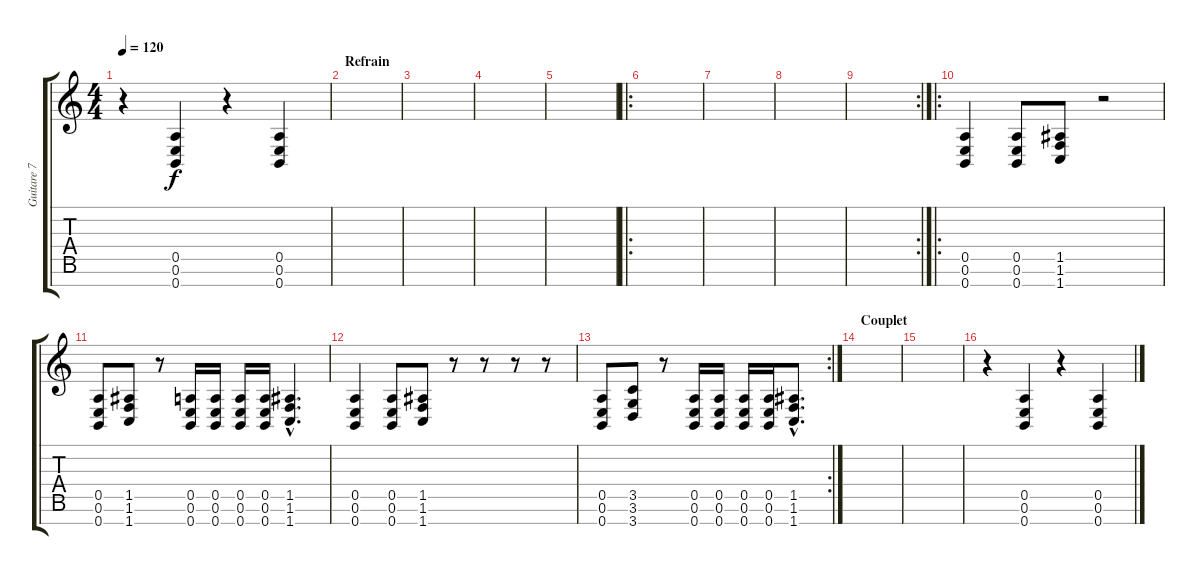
\track ("Guitare 7 cordes B2" "Guitare 7 ") {instrument distortionguitar}
\staff {score tabs}
\tuning (E4 B3 G3 D3 A2 E2 B1) {hide}
\ts (4 4)
\tempo 120
\clef g2
\ks c
r.4{dy f} (0.5 0.6 0.7).4 r.4 (0.5 0.6 0.7).4 |
\section ("" "Refrain")
|
|
|
|
\ro
|
|
|
\rc 2
|
\ro
(0.5 0.6 0.7).4 (0.5 0.6 0.7).8 (1.5 1.6 1.7).8 r.2 |
(0.5 0.6 0.7).8 (1.5 1.6 1.7).8 r.8 (0.5 0.6 0.7).16 (0.5 0.6 0.7).16 (0.5 0.6 0.7).16 (0.5 0.6 0.7).16 (1.5{hac} 1.6{hac} 1.7{hac}).4{d} |
(0.5 0.6 0.7).4 (0.5 0.6 0.7).8 (1.5 1.6 1.7).8 r.8 r.8 r.8 r.8 |
\rc 2
(0.5 0.6 0.7).8 (3.5 3.6 3.7).8 r.8 (0.5 0.6 0.7).16 (0.5 0.6 0.7).16 (0.5 0.6 0.7).16 (0.5 0.6 0.7).16 (1.5{hac} 1.6{hac} 1.7{hac}).8{d} |
\section ("" "Couplet")
|
|
r.4 (0.5 0.6 0.7).4 r.4 (0.5 0.6 0.7).4
